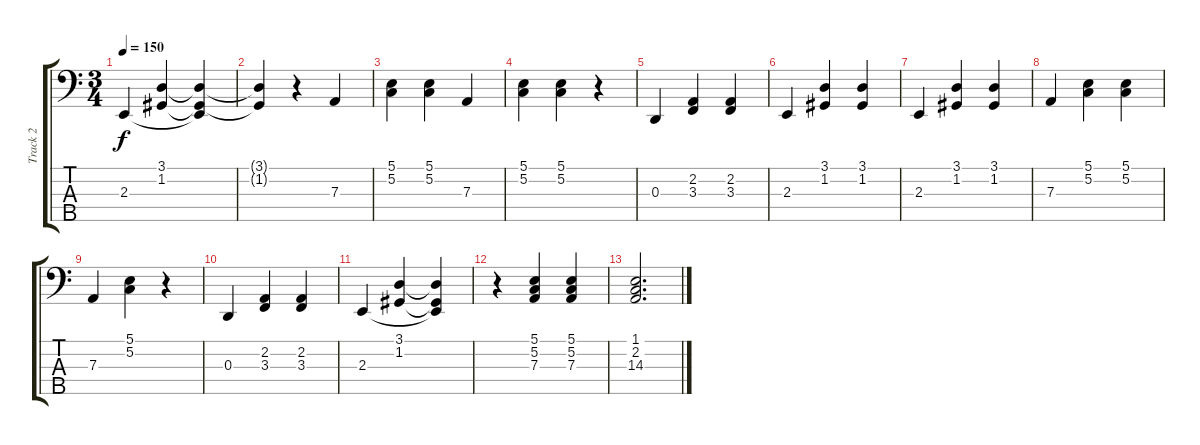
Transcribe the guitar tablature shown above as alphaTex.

\track ("Track 2" "Track 2") {instrument acousticgrandpiano}
\staff {score tabs}
\tuning (B2 G2 D2 A1 E1) {hide}
\ts (3 4)
\tempo 150
\clef f4
\ks c
2.3.4{dy f} (3.1 1.2).4 (3.1{t} 1.2{t} 2.3{t}).4 |
(3.1{t} 1.2{t}).4 r.4 7.3.4 |
(5.1 5.2).4 (5.1 5.2).4 7.3.4 |
(5.1 5.2).4 (5.1 5.2).4 r.4 |
0.3.4 (2.2 3.3).4 (2.2 3.3).4 |
2.3.4 (3.1 1.2).4 (3.1 1.2).4 |
2.3.4 (3.1 1.2).4 (3.1 1.2).4 |
7.3.4 (5.1 5.2).4 (5.1 5.2).4 |
7.3.4 (5.1 5.2).4 r.4 |
0.3.4 (2.2 3.3).4 (2.2 3.3).4 |
2.3.4 (3.1 1.2).4 (3.1{t} 1.2{t} 2.3{t}).4 |
r.4 (5.1 5.2 7.3).4 (5.1 5.2 7.3).4 |
(1.1 2.2 14.3).2{d}
